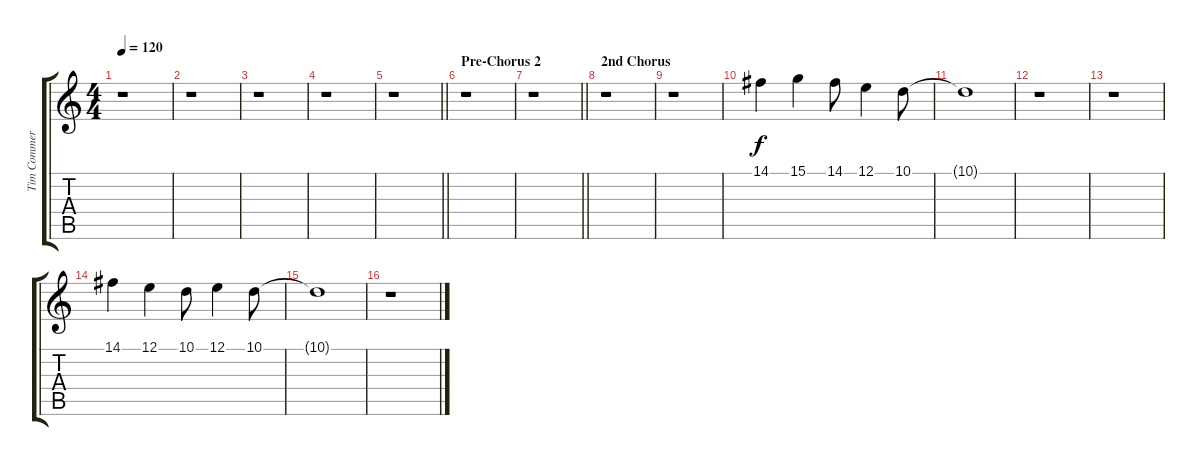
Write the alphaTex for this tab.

\track ("Tim Commerford (Background Chorus)" "Tim Commer") {instrument clarinet}
\staff {score tabs}
\tuning (E4 B3 G3 D3 A2 E2) {hide}
\ts (4 4)
\tempo 120
\clef g2
\ks c
r.1{dy f} |
r.1 |
r.1 |
r.1 |
\barLineRight lightlight
r.1 |
\section ("" "Pre-Chorus 2")
r.1 |
\barLineRight lightlight
r.1 |
\section ("" "2nd Chorus")
r.1 |
r.1 |
14.1.4{volume 14} 15.1.4 14.1.8 12.1.4 10.1.8 |
10.1{t}.1{volume 10} |
r.1 |
r.1 |
14.1.4{volume 14} 12.1.4 10.1.8 12.1.4 10.1.8 |
10.1{t}.1{volume 10} |
r.1
